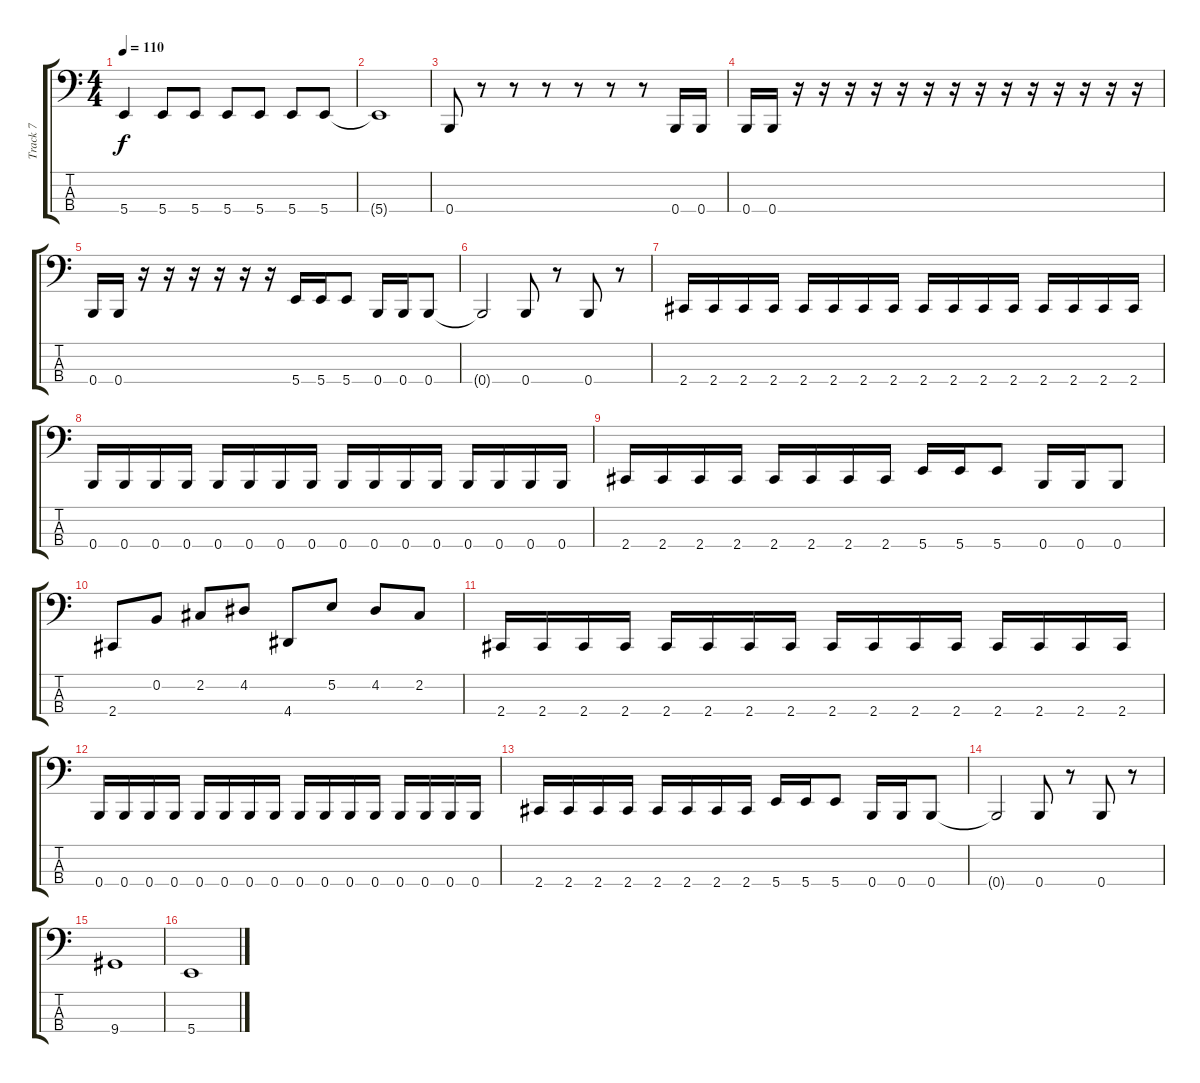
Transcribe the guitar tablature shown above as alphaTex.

\track ("Track 7" "Track 7") {instrument electricbasspick}
\staff {score tabs}
\tuning (E2 B1 Gb1 B0) {hide}
\ts (4 4)
\tempo 110
\clef f4
\ks c
5.4.4{dy f} 5.4.8 5.4.8 5.4.8 5.4.8 5.4.8 5.4.8 |
5.4{t}.1 |
0.4.8 r.8 r.8 r.8 r.8 r.8 r.8 0.4.16 0.4.16 |
0.4.16 0.4.16 r.16 r.16 r.16 r.16 r.16 r.16 r.16 r.16 r.16 r.16 r.16 r.16 r.16 r.16 |
0.4.16 0.4.16 r.16 r.16 r.16 r.16 r.16 r.16 5.4.16 5.4.16 5.4.8 0.4.16 0.4.16 0.4.8 |
0.4{t}.2 0.4.8 r.8 0.4.8 r.8 |
2.4.16 2.4.16 2.4.16 2.4.16 2.4.16 2.4.16 2.4.16 2.4.16 2.4.16 2.4.16 2.4.16 2.4.16 2.4.16 2.4.16 2.4.16 2.4.16 |
0.4.16 0.4.16 0.4.16 0.4.16 0.4.16 0.4.16 0.4.16 0.4.16 0.4.16 0.4.16 0.4.16 0.4.16 0.4.16 0.4.16 0.4.16 0.4.16 |
2.4.16 2.4.16 2.4.16 2.4.16 2.4.16 2.4.16 2.4.16 2.4.16 5.4.16 5.4.16 5.4.8 0.4.16 0.4.16 0.4.8 |
2.4.8 0.2.8 2.2.8 4.2.8 4.4.8 5.2.8 4.2.8 2.2.8 |
2.4.16 2.4.16 2.4.16 2.4.16 2.4.16 2.4.16 2.4.16 2.4.16 2.4.16 2.4.16 2.4.16 2.4.16 2.4.16 2.4.16 2.4.16 2.4.16 |
0.4.16 0.4.16 0.4.16 0.4.16 0.4.16 0.4.16 0.4.16 0.4.16 0.4.16 0.4.16 0.4.16 0.4.16 0.4.16 0.4.16 0.4.16 0.4.16 |
2.4.16 2.4.16 2.4.16 2.4.16 2.4.16 2.4.16 2.4.16 2.4.16 5.4.16 5.4.16 5.4.8 0.4.16 0.4.16 0.4.8 |
0.4{t}.2 0.4.8 r.8 0.4.8 r.8 |
9.4.1 |
5.4.1
